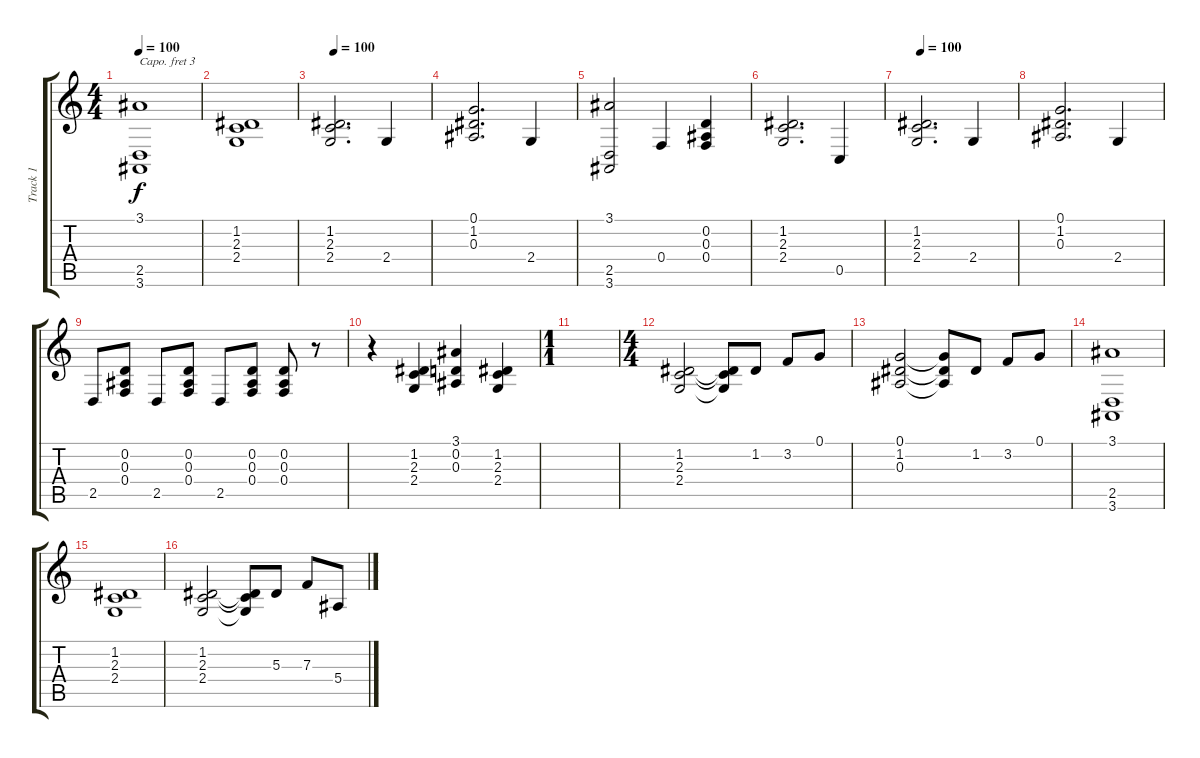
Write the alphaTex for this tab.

\track ("Track 1" "Track 1") {instrument brightacousticpiano}
\staff {score tabs}
\capo 3
\tuning (E4 B3 G3 D3 A2 E2) {hide}
\ts (4 4)
\tempo 100
\clef g2
\ks c
(3.1 2.5 3.6).1{dy f} |
(1.2 2.3 2.4).1 |
\tempo 100
(1.2 2.3 2.4).2{d} 2.4.4 |
(0.1 1.2 0.3).2{d} 2.4.4 |
(3.1 2.5 3.6).2 0.4.4 (0.2 0.3 0.4).4 |
(1.2 2.3 2.4).2{d} 0.5.4 |
\tempo 100
(1.2 2.3 2.4).2{d} 2.4.4 |
(0.1 1.2 0.3).2{d} 2.4.4 |
2.5.8 (0.2 0.3 0.4).8 2.5.8 (0.2 0.3 0.4).8 2.5.8 (0.2 0.3 0.4).8 (0.2 0.3 0.4).8 r.8 |
r.4 (1.2 2.3 2.4).4 (3.1 0.2 0.3).4 (1.2 2.3 2.4).4 |
\ts (1 1)
|
\ts (4 4)
(1.2 2.3 2.4).2 (1.2{t} 2.3{t} 2.4{t}).8 1.2.8 3.2.8 0.1.8 |
(0.1 1.2 0.3).2 (0.1{t} 1.2{t} 0.3{t}).8 1.2.8 3.2.8 0.1.8 |
(3.1 2.5 3.6).1 |
(1.2 2.3 2.4).1 |
(1.2 2.3 2.4).2 (1.2{t} 2.3{t} 2.4{t}).8 5.3.8 7.3.8 5.4.8
